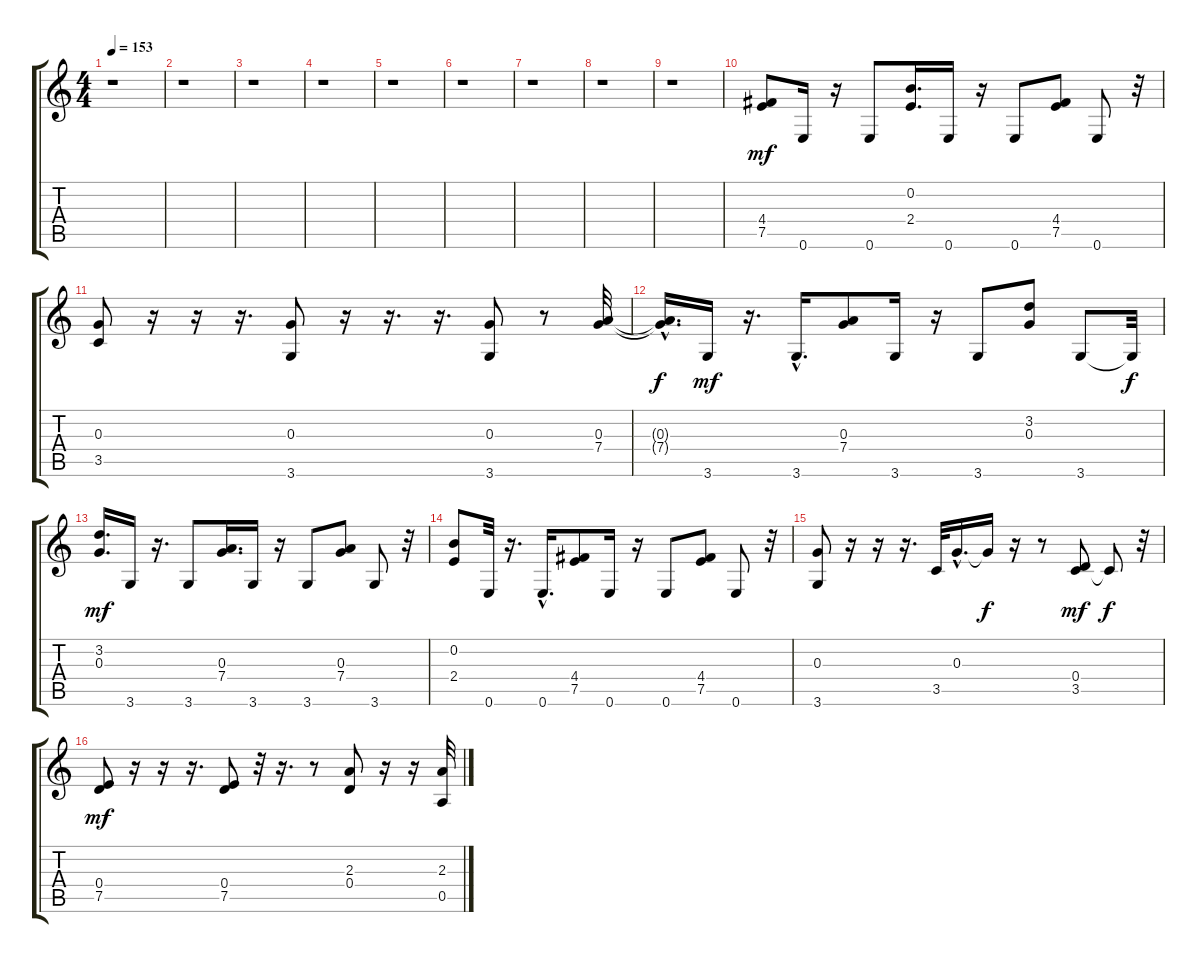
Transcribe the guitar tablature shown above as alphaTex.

\track "" {instrument overdrivenguitar}
\staff {score tabs}
\tuning (E4 B3 G3 D3 A2 E2) {hide}
\ts (4 4)
\tempo 153
\clef g2
\ks c
r.1{dy mf instrument overdrivenguitar} |
r.1 |
r.1 |
r.1 |
r.1 |
r.1 |
r.1 |
r.1 |
r.1 |
(4.4 7.5).8 0.6.16 r.16 0.6.8 (0.2 2.4).16{d} 0.6.16 r.16 0.6.8 (4.4 7.5).8 0.6.8 r.32 |
(0.3 3.5).8 r.16 r.16 r.16{d} (0.3 3.6).8 r.16 r.16{d} r.16{d} (0.3 3.6).8 r.8 (0.3 7.4).32 |
(0.3{hac t} 7.4{hac t}).16{d dy f} 3.6.16{dy mf} r.16{d} 3.6{hac}.16{d} (0.3 7.4).8 3.6.16 r.16 3.6.8 (3.2 0.3).8 3.6.8 3.6{t}.32{dy f} |
(3.2 0.3).16{d dy mf} 3.6.16 r.16{d} 3.6.8 (0.3 7.4).16{d} 3.6.16 r.16 3.6.8 (0.3 7.4).8 3.6.8 r.32 |
(0.2 2.4).8 0.6.32 r.16{d} 0.6{hac}.16{d} (4.4 7.5).8 0.6.16 r.16 0.6.8 (4.4 7.5).8 0.6.8 r.32 |
(0.3 3.6).8 r.16 r.16 r.16{d} 3.5.32 0.3{hac}.16{d} 0.3{t}.16{dy f} r.16 r.8 (0.4 3.5).8{dy mf} 3.5{t}.8{dy f} r.32 |
(0.4 7.5).8{dy mf} r.16 r.16 r.16{d} (0.4 7.5).8 r.32 r.16{d} r.8 (2.3 0.4).8 r.16 r.16 (2.3 0.5).32
